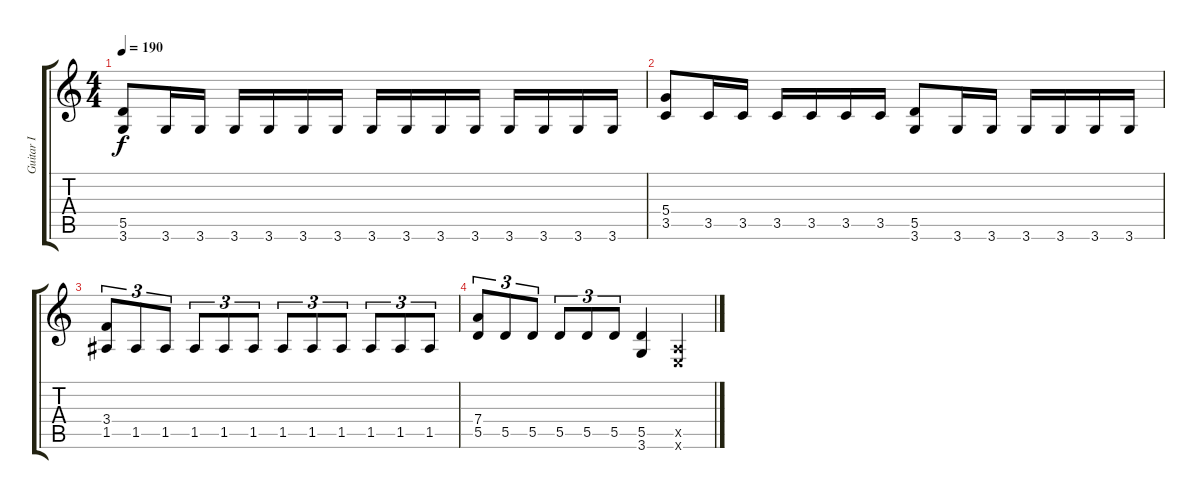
\track ("Guitar I" "Guitar I") {instrument overdrivenguitar}
\staff {score tabs}
\tuning (E4 B3 G3 D3 A2 E2) {hide}
\ts (4 4)
\tempo 190
\clef g2
\ks c
(5.5 3.6).8{dy f} 3.6.16 3.6.16 3.6.16 3.6.16 3.6.16 3.6.16 3.6.16 3.6.16 3.6.16 3.6.16 3.6.16 3.6.16 3.6.16 3.6.16 |
(5.4 3.5).8 3.5.16 3.5.16 3.5.16 3.5.16 3.5.16 3.5.16 (5.5 3.6).8 3.6.16 3.6.16 3.6.16 3.6.16 3.6.16 3.6.16 |
(3.4 1.5).8{tu (3 2)} 1.5.8{tu (3 2)} 1.5.8{tu (3 2)} 1.5.8{tu (3 2)} 1.5.8{tu (3 2)} 1.5.8{tu (3 2)} 1.5.8{tu (3 2)} 1.5.8{tu (3 2)} 1.5.8{tu (3 2)} 1.5.8{tu (3 2)} 1.5.8{tu (3 2)} 1.5.8{tu (3 2)} |
(7.4 5.5).8{tu (3 2)} 5.5.8{tu (3 2)} 5.5.8{tu (3 2)} 5.5.8{tu (3 2)} 5.5.8{tu (3 2)} 5.5.8{tu (3 2)} (5.5 3.6).4 (0.5{x} 0.6{x}).4
